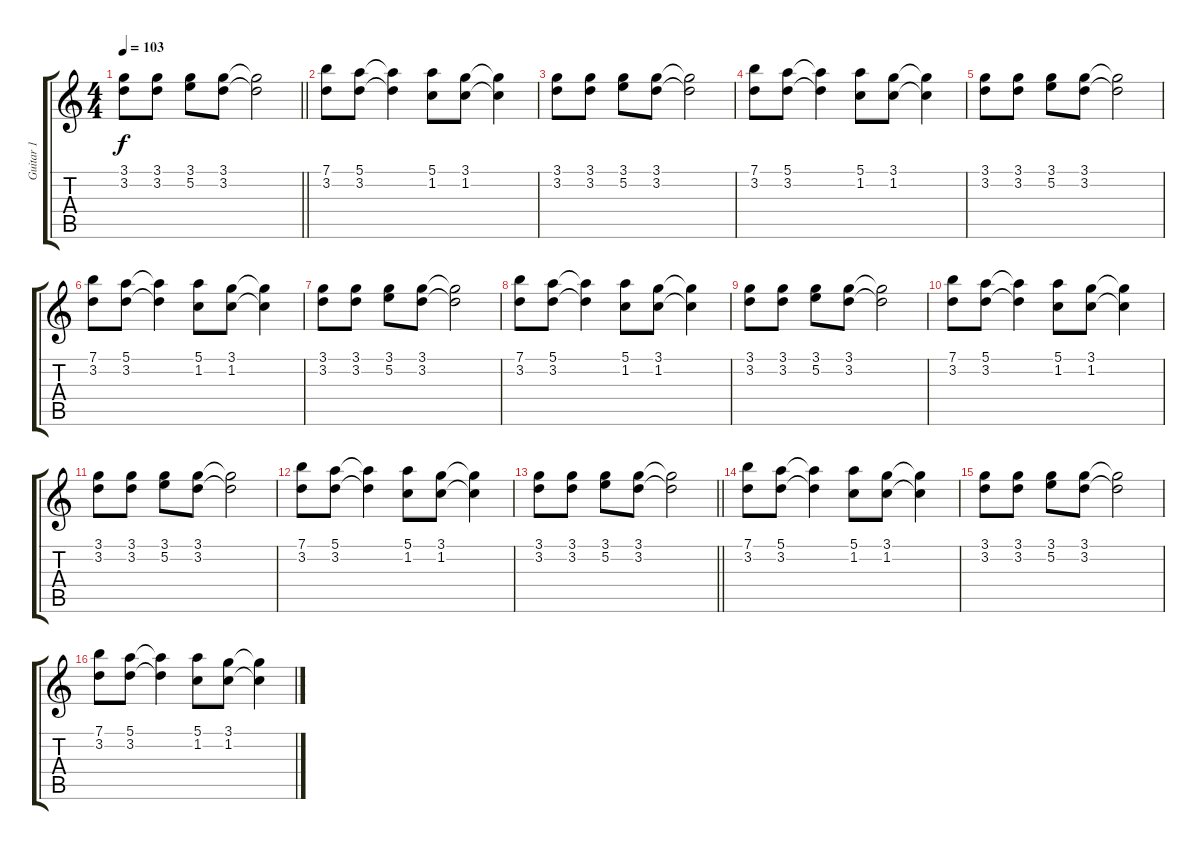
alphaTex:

\track ("Guitar 1" "Guitar 1") {instrument acousticguitarsteel}
\staff {score tabs}
\tuning (E4 B3 G3 D3 A2 E2) {hide}
\ts (4 4)
\tempo 103
\clef g2
\barLineRight lightlight
\ks c
(3.1 3.2).8{dy f} (3.1 3.2).8 (3.1 5.2).8 (3.1 3.2).8 (3.1{t} 3.2{t}).2 |
(7.1 3.2).8 (5.1 3.2).8 (5.1{t} 3.2{t}).4 (5.1 1.2).8 (3.1 1.2).8 (3.1{t} 1.2{t}).4 |
(3.1 3.2).8 (3.1 3.2).8 (3.1 5.2).8 (3.1 3.2).8 (3.1{t} 3.2{t}).2 |
(7.1 3.2).8 (5.1 3.2).8 (5.1{t} 3.2{t}).4 (5.1 1.2).8 (3.1 1.2).8 (3.1{t} 1.2{t}).4 |
(3.1 3.2).8 (3.1 3.2).8 (3.1 5.2).8 (3.1 3.2).8 (3.1{t} 3.2{t}).2 |
(7.1 3.2).8 (5.1 3.2).8 (5.1{t} 3.2{t}).4 (5.1 1.2).8 (3.1 1.2).8 (3.1{t} 1.2{t}).4 |
(3.1 3.2).8 (3.1 3.2).8 (3.1 5.2).8 (3.1 3.2).8 (3.1{t} 3.2{t}).2 |
(7.1 3.2).8 (5.1 3.2).8 (5.1{t} 3.2{t}).4 (5.1 1.2).8 (3.1 1.2).8 (3.1{t} 1.2{t}).4 |
(3.1 3.2).8 (3.1 3.2).8 (3.1 5.2).8 (3.1 3.2).8 (3.1{t} 3.2{t}).2 |
(7.1 3.2).8 (5.1 3.2).8 (5.1{t} 3.2{t}).4 (5.1 1.2).8 (3.1 1.2).8 (3.1{t} 1.2{t}).4 |
(3.1 3.2).8 (3.1 3.2).8 (3.1 5.2).8 (3.1 3.2).8 (3.1{t} 3.2{t}).2 |
(7.1 3.2).8 (5.1 3.2).8 (5.1{t} 3.2{t}).4 (5.1 1.2).8 (3.1 1.2).8 (3.1{t} 1.2{t}).4 |
\barLineRight lightlight
(3.1 3.2).8 (3.1 3.2).8 (3.1 5.2).8 (3.1 3.2).8 (3.1{t} 3.2{t}).2 |
(7.1 3.2).8 (5.1 3.2).8 (5.1{t} 3.2{t}).4 (5.1 1.2).8 (3.1 1.2).8 (3.1{t} 1.2{t}).4 |
(3.1 3.2).8 (3.1 3.2).8 (3.1 5.2).8 (3.1 3.2).8 (3.1{t} 3.2{t}).2 |
(7.1 3.2).8 (5.1 3.2).8 (5.1{t} 3.2{t}).4 (5.1 1.2).8 (3.1 1.2).8 (3.1{t} 1.2{t}).4
